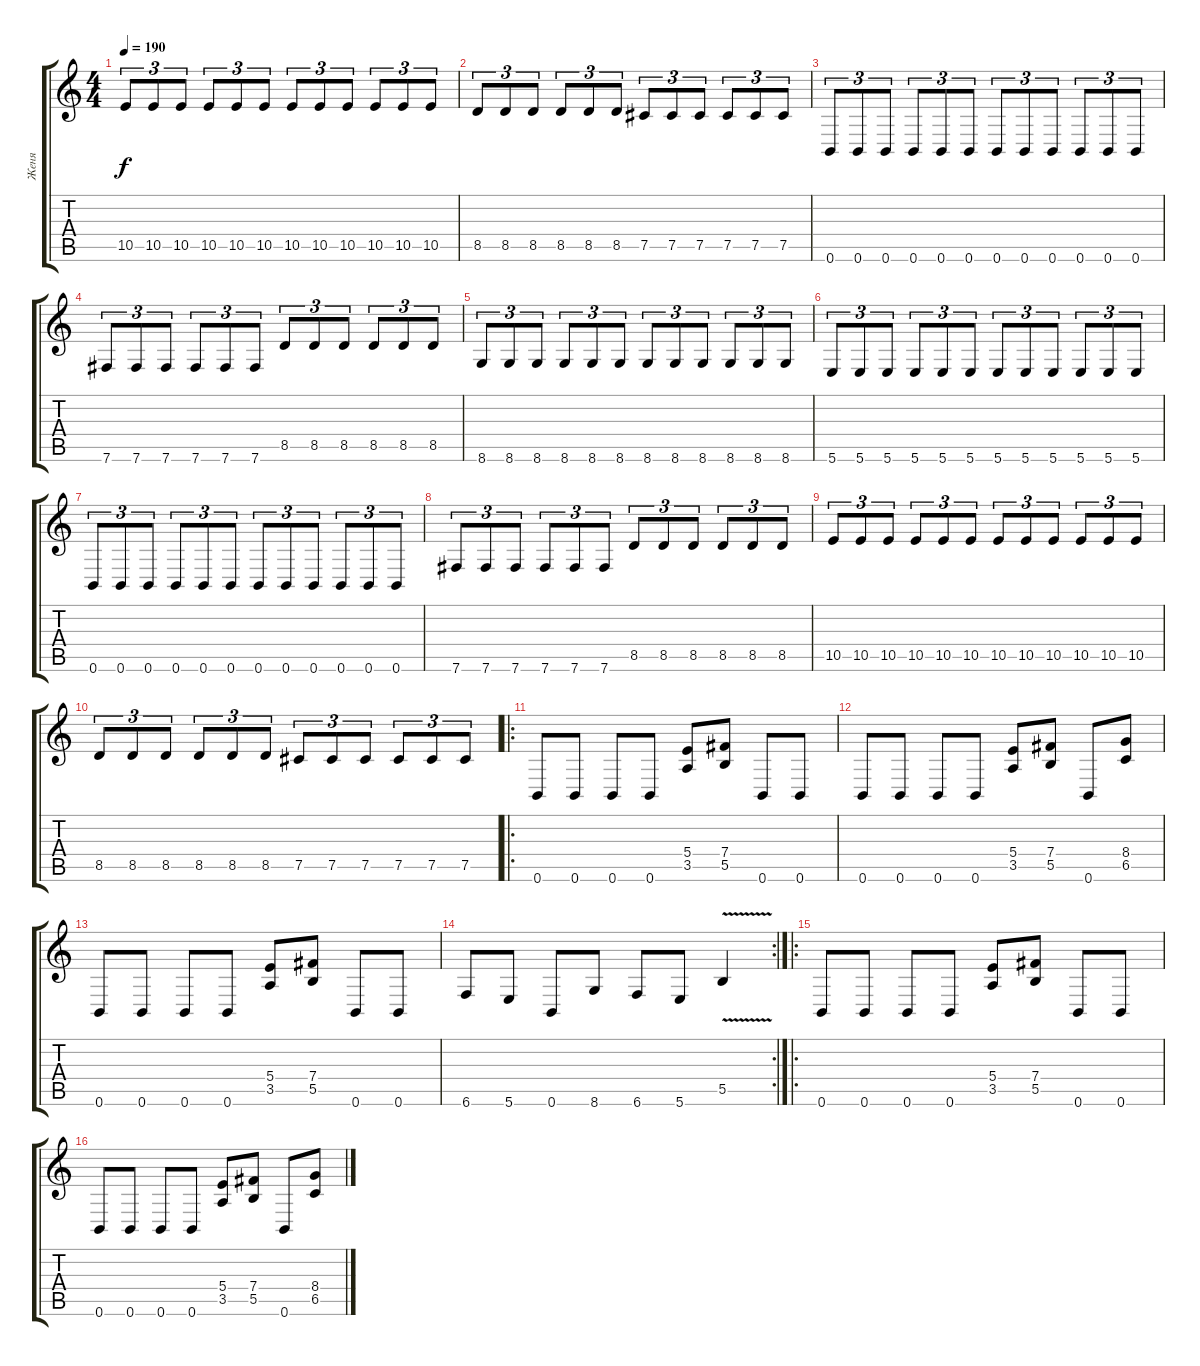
\track ("Женя" "Женя") {instrument distortionguitar}
\staff {score tabs}
\tuning (Db4 Ab3 E3 B2 Gb2 B1) {hide}
\ts (4 4)
\tempo 190
\clef g2
\ks c
10.5.8{tu (3 2) dy f} 10.5.8{tu (3 2)} 10.5.8{tu (3 2)} 10.5.8{tu (3 2)} 10.5.8{tu (3 2)} 10.5.8{tu (3 2)} 10.5.8{tu (3 2)} 10.5.8{tu (3 2)} 10.5.8{tu (3 2)} 10.5.8{tu (3 2)} 10.5.8{tu (3 2)} 10.5.8{tu (3 2)} |
8.5.8{tu (3 2)} 8.5.8{tu (3 2)} 8.5.8{tu (3 2)} 8.5.8{tu (3 2)} 8.5.8{tu (3 2)} 8.5.8{tu (3 2)} 7.5.8{tu (3 2)} 7.5.8{tu (3 2)} 7.5.8{tu (3 2)} 7.5.8{tu (3 2)} 7.5.8{tu (3 2)} 7.5.8{tu (3 2)} |
0.6.8{tu (3 2)} 0.6.8{tu (3 2)} 0.6.8{tu (3 2)} 0.6.8{tu (3 2)} 0.6.8{tu (3 2)} 0.6.8{tu (3 2)} 0.6.8{tu (3 2)} 0.6.8{tu (3 2)} 0.6.8{tu (3 2)} 0.6.8{tu (3 2)} 0.6.8{tu (3 2)} 0.6.8{tu (3 2)} |
7.6.8{tu (3 2)} 7.6.8{tu (3 2)} 7.6.8{tu (3 2)} 7.6.8{tu (3 2)} 7.6.8{tu (3 2)} 7.6.8{tu (3 2)} 8.5.8{tu (3 2)} 8.5.8{tu (3 2)} 8.5.8{tu (3 2)} 8.5.8{tu (3 2)} 8.5.8{tu (3 2)} 8.5.8{tu (3 2)} |
8.6.8{tu (3 2)} 8.6.8{tu (3 2)} 8.6.8{tu (3 2)} 8.6.8{tu (3 2)} 8.6.8{tu (3 2)} 8.6.8{tu (3 2)} 8.6.8{tu (3 2)} 8.6.8{tu (3 2)} 8.6.8{tu (3 2)} 8.6.8{tu (3 2)} 8.6.8{tu (3 2)} 8.6.8{tu (3 2)} |
5.6.8{tu (3 2)} 5.6.8{tu (3 2)} 5.6.8{tu (3 2)} 5.6.8{tu (3 2)} 5.6.8{tu (3 2)} 5.6.8{tu (3 2)} 5.6.8{tu (3 2)} 5.6.8{tu (3 2)} 5.6.8{tu (3 2)} 5.6.8{tu (3 2)} 5.6.8{tu (3 2)} 5.6.8{tu (3 2)} |
0.6.8{tu (3 2)} 0.6.8{tu (3 2)} 0.6.8{tu (3 2)} 0.6.8{tu (3 2)} 0.6.8{tu (3 2)} 0.6.8{tu (3 2)} 0.6.8{tu (3 2)} 0.6.8{tu (3 2)} 0.6.8{tu (3 2)} 0.6.8{tu (3 2)} 0.6.8{tu (3 2)} 0.6.8{tu (3 2)} |
7.6.8{tu (3 2)} 7.6.8{tu (3 2)} 7.6.8{tu (3 2)} 7.6.8{tu (3 2)} 7.6.8{tu (3 2)} 7.6.8{tu (3 2)} 8.5.8{tu (3 2)} 8.5.8{tu (3 2)} 8.5.8{tu (3 2)} 8.5.8{tu (3 2)} 8.5.8{tu (3 2)} 8.5.8{tu (3 2)} |
10.5.8{tu (3 2)} 10.5.8{tu (3 2)} 10.5.8{tu (3 2)} 10.5.8{tu (3 2)} 10.5.8{tu (3 2)} 10.5.8{tu (3 2)} 10.5.8{tu (3 2)} 10.5.8{tu (3 2)} 10.5.8{tu (3 2)} 10.5.8{tu (3 2)} 10.5.8{tu (3 2)} 10.5.8{tu (3 2)} |
8.5.8{tu (3 2)} 8.5.8{tu (3 2)} 8.5.8{tu (3 2)} 8.5.8{tu (3 2)} 8.5.8{tu (3 2)} 8.5.8{tu (3 2)} 7.5.8{tu (3 2)} 7.5.8{tu (3 2)} 7.5.8{tu (3 2)} 7.5.8{tu (3 2)} 7.5.8{tu (3 2)} 7.5.8{tu (3 2)} |
\ro
0.6.8 0.6.8 0.6.8 0.6.8 (5.4 3.5).8 (7.4 5.5).8 0.6.8 0.6.8 |
0.6.8 0.6.8 0.6.8 0.6.8 (5.4 3.5).8 (7.4 5.5).8 0.6.8 (8.4 6.5).8 |
0.6.8 0.6.8 0.6.8 0.6.8 (5.4 3.5).8 (7.4 5.5).8 0.6.8 0.6.8 |
\rc 2
6.6.8 5.6.8 0.6.8 8.6.8 6.6.8 5.6.8 5.5{v}.4 |
\ro
0.6.8 0.6.8 0.6.8 0.6.8 (5.4 3.5).8 (7.4 5.5).8 0.6.8 0.6.8 |
0.6.8 0.6.8 0.6.8 0.6.8 (5.4 3.5).8 (7.4 5.5).8 0.6.8 (8.4 6.5).8
